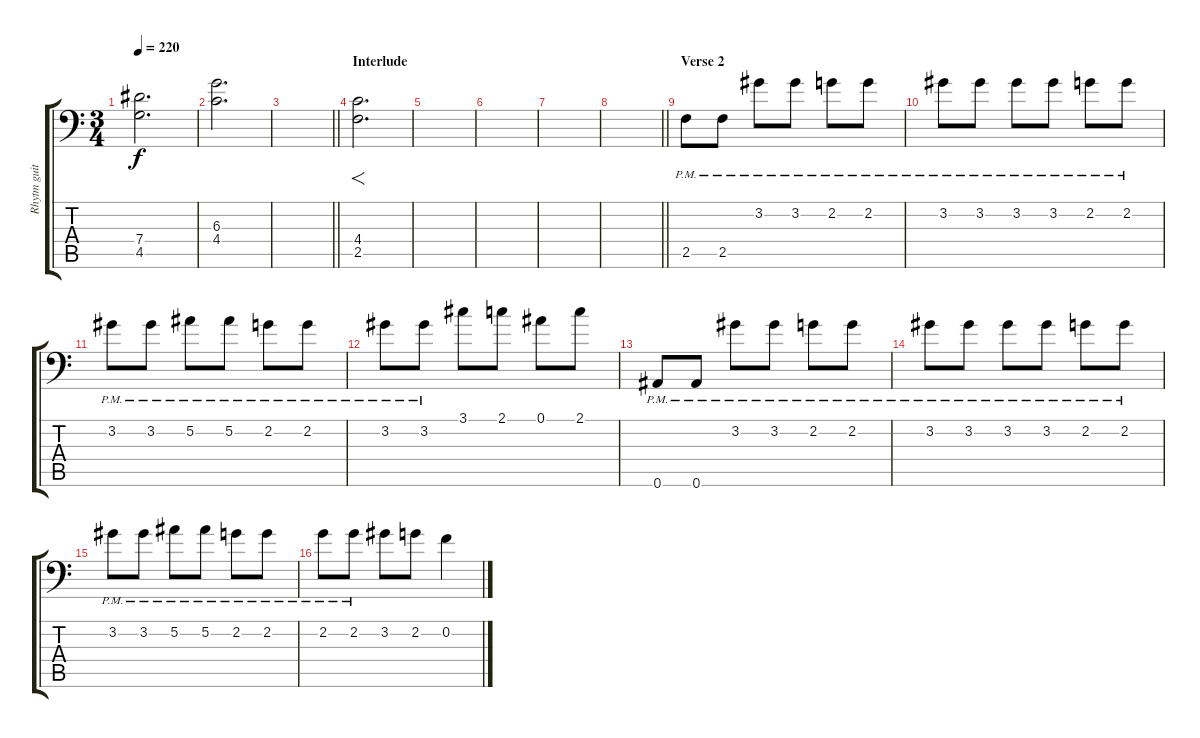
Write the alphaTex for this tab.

\track ("Rhytm guitar" "Rhytm guit") {instrument distortionguitar}
\staff {score tabs}
\tuning (Bb3 F3 Db3 Ab2 Eb2 Bb1) {hide}
\ts (3 4)
\tempo 220
\clef f4
\ks c
(7.4 4.5).2{d dy f} |
(6.3 4.4).2{d} |
\barLineRight lightlight
|
\section ("" "Interlude")
(4.4 2.5).2{f d} |
|
|
|
\barLineRight lightlight
|
\section ("" "Verse 2")
2.5{pm}.8 2.5{pm}.8 3.2{pm}.8 3.2{pm}.8 2.2{pm}.8 2.2{pm}.8 |
3.2{pm}.8 3.2{pm}.8 3.2{pm}.8 3.2{pm}.8 2.2{pm}.8 2.2{pm}.8 |
3.2{pm}.8 3.2{pm}.8 5.2{pm}.8 5.2{pm}.8 2.2{pm}.8 2.2{pm}.8 |
3.2{pm}.8 3.2{pm}.8 3.1.8 2.1.8 0.1.8 2.1.8 |
0.6{pm}.8 0.6{pm}.8 3.2{pm}.8 3.2{pm}.8 2.2{pm}.8 2.2{pm}.8 |
3.2{pm}.8 3.2{pm}.8 3.2{pm}.8 3.2{pm}.8 2.2{pm}.8 2.2{pm}.8 |
3.2{pm}.8 3.2{pm}.8 5.2{pm}.8 5.2{pm}.8 2.2{pm}.8 2.2{pm}.8 |
2.2{pm}.8 2.2{pm}.8 3.2.8 2.2.8 0.2.4
